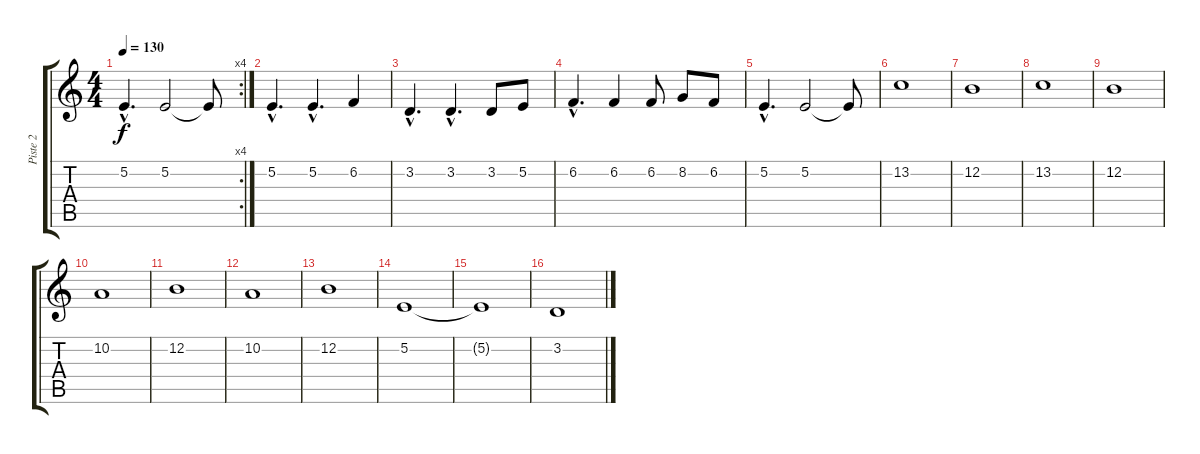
\track ("Piste 2" "Piste 2") {instrument synthstrings2}
\staff {score tabs}
\tuning (E4 B3 G3 D3 A2 E2) {hide}
\rc 4
\ts (4 4)
\tempo 130
\clef g2
\ks c
5.2{hac}.4{d dy f} 5.2.2 5.2{t}.8 |
5.2{hac}.4{d} 5.2{hac}.4{d} 6.2.4 |
3.2{hac}.4{d} 3.2{hac}.4{d} 3.2.8 5.2.8 |
6.2{hac}.4{d} 6.2.4 6.2.8 8.2.8 6.2.8 |
5.2{hac}.4{d} 5.2.2 5.2{t}.8 |
13.2.1{volume 10} |
12.2.1 |
13.2.1 |
12.2.1 |
10.2.1 |
12.2.1 |
10.2.1 |
12.2.1 |
5.2.1{volume 13} |
5.2{t}.1 |
3.2.1
